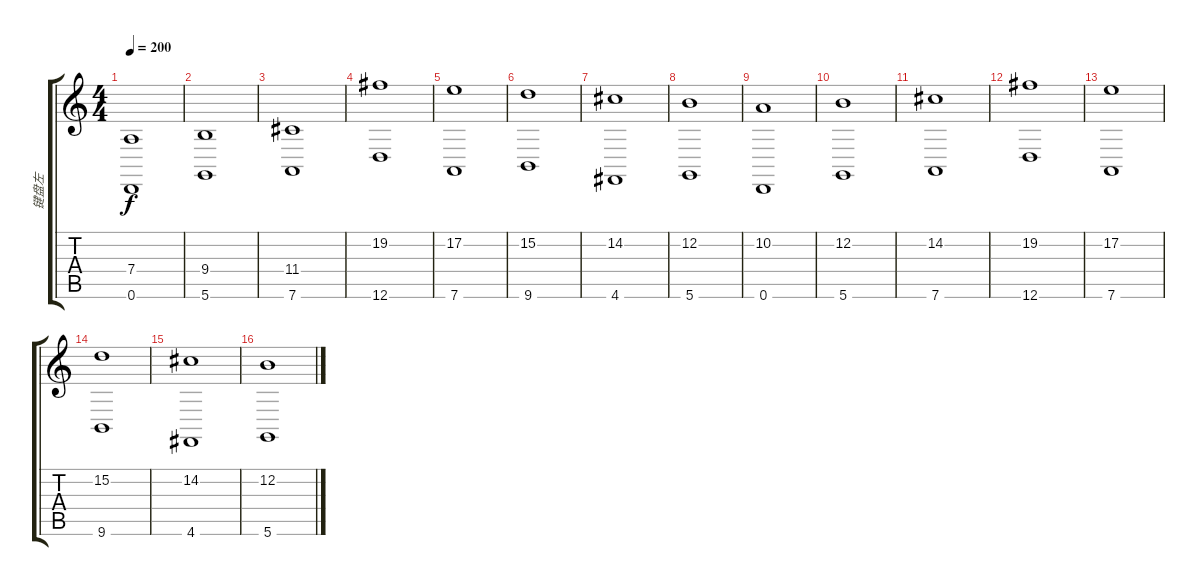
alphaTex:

\track ("键盘左" "键盘左") {instrument stringensemble2}
\staff {score tabs}
\tuning (E4 B3 G3 D3 A2 D2) {hide}
\ts (4 4)
\tempo 200
\clef g2
\ks c
(7.4 0.6).1{dy f} |
(9.4 5.6).1 |
(11.4 7.6).1 |
(19.2 12.6).1{volume 13} |
(17.2 7.6).1 |
(15.2 9.6).1 |
(14.2 4.6).1 |
(12.2 5.6).1 |
(10.2 0.6).1 |
(12.2 5.6).1 |
(14.2 7.6).1 |
(19.2 12.6).1 |
(17.2 7.6).1 |
(15.2 9.6).1 |
(14.2 4.6).1 |
(12.2 5.6).1
